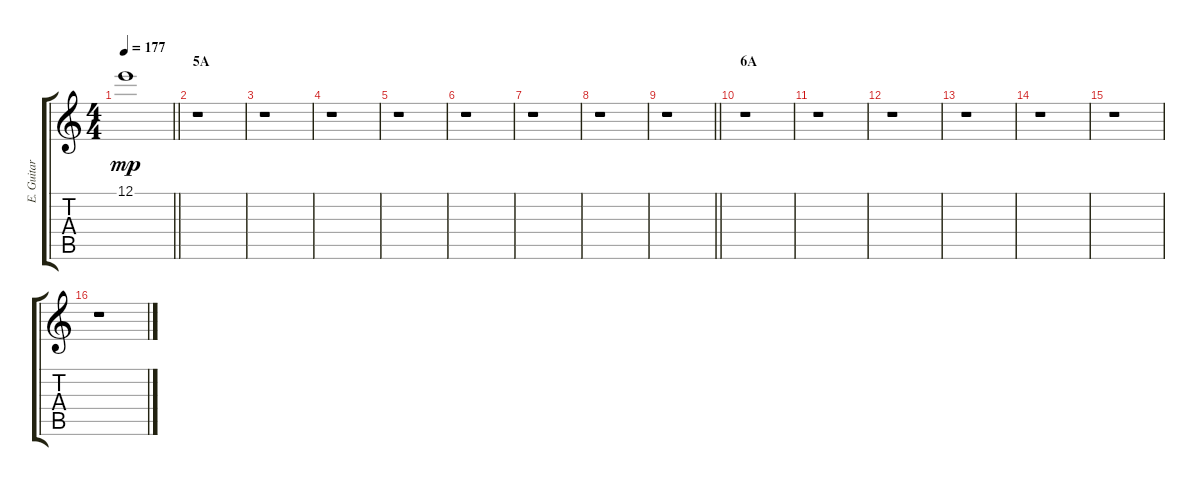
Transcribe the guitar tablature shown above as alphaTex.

\track ("E. Guitar IV" "E. Guitar ") {instrument overdrivenguitar}
\staff {score tabs}
\tuning (E4 B3 G3 D3 A2 E2) {hide}
\ts (4 4)
\tempo 177
\clef g2
\barLineRight lightlight
\ks c
12.1{t}.1{dy mp} |
\section ("" "5A")
r.1 |
r.1 |
r.1 |
r.1 |
r.1 |
r.1 |
r.1 |
\barLineRight lightlight
r.1 |
\section ("" "6A")
r.1 |
r.1 |
r.1 |
r.1 |
r.1 |
r.1 |
r.1
